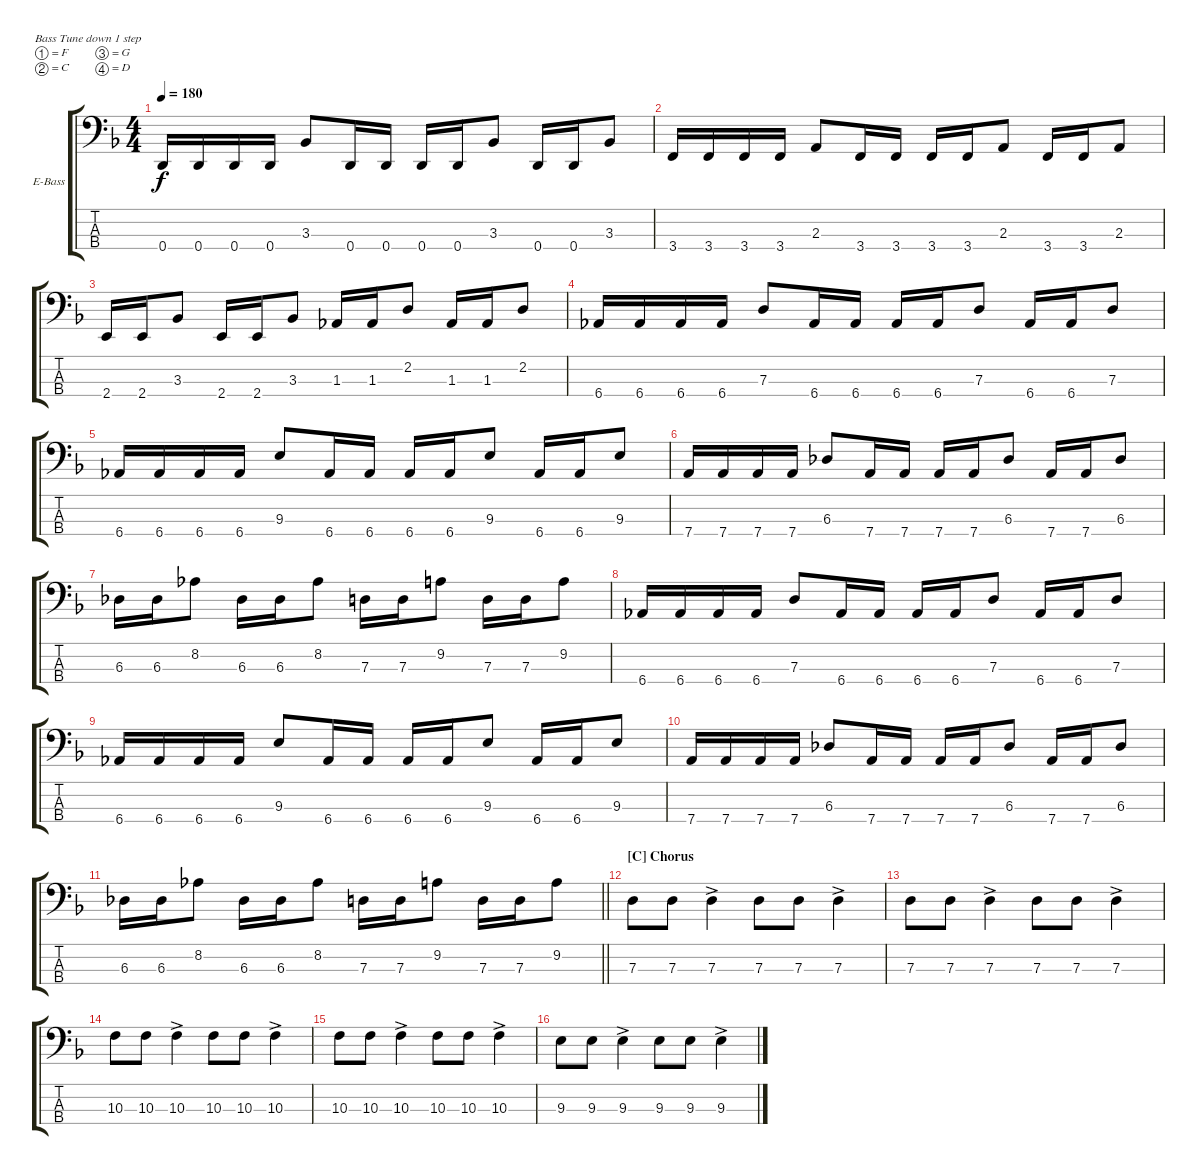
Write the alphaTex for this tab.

\bracketExtendMode groupsimilarinstruments
\firstSystemTrackNameOrientation horizontal
\otherSystemsTrackNameOrientation horizontal
\track ("Bass" "E-Bass") {instrument electricbasspick}
\staff {score tabs}
\tuning (F2 C2 G1 D1)
\ts (4 4)
\tempo 180
\clef f4
\ks dminor
0.4.16{dy f} 0.4.16 0.4.16 0.4.16 3.3.8 0.4.16 0.4.16 0.4.16 0.4.16 3.3.8 0.4.16 0.4.16 3.3.8 |
3.4.16 3.4.16 3.4.16 3.4.16 2.3.8 3.4.16 3.4.16 3.4.16 3.4.16 2.3.8 3.4.16 3.4.16 2.3.8 |
2.4.16 2.4.16 3.3.8 2.4.16 2.4.16 3.3.8 1.3.16 1.3.16 2.2.8 1.3.16 1.3.16 2.2.8 |
6.4.16 6.4.16 6.4.16 6.4.16 7.3.8 6.4.16 6.4.16 6.4.16 6.4.16 7.3.8 6.4.16 6.4.16 7.3.8 |
6.4.16 6.4.16 6.4.16 6.4.16 9.3.8 6.4.16 6.4.16 6.4.16 6.4.16 9.3.8 6.4.16 6.4.16 9.3.8 |
7.4.16 7.4.16 7.4.16 7.4.16 6.3.8 7.4.16 7.4.16 7.4.16 7.4.16 6.3.8 7.4.16 7.4.16 6.3.8 |
6.3.16 6.3.16 8.2.8 6.3.16 6.3.16 8.2.8 7.3.16 7.3.16 9.2.8 7.3.16 7.3.16 9.2.8 |
6.4.16 6.4.16 6.4.16 6.4.16 7.3.8 6.4.16 6.4.16 6.4.16 6.4.16 7.3.8 6.4.16 6.4.16 7.3.8 |
6.4.16 6.4.16 6.4.16 6.4.16 9.3.8 6.4.16 6.4.16 6.4.16 6.4.16 9.3.8 6.4.16 6.4.16 9.3.8 |
7.4.16 7.4.16 7.4.16 7.4.16 6.3.8 7.4.16 7.4.16 7.4.16 7.4.16 6.3.8 7.4.16 7.4.16 6.3.8 |
\barLineRight lightlight
6.3.16 6.3.16 8.2.8 6.3.16 6.3.16 8.2.8 7.3.16 7.3.16 9.2.8 7.3.16 7.3.16 9.2.8 |
\section ("C" "Chorus")
7.3.8 7.3.8 7.3{ac}.4 7.3.8 7.3.8 7.3{ac}.4 |
7.3.8 7.3.8 7.3{ac}.4 7.3.8 7.3.8 7.3{ac}.4 |
10.3.8 10.3.8 10.3{ac}.4 10.3.8 10.3.8 10.3{ac}.4 |
10.3.8 10.3.8 10.3{ac}.4 10.3.8 10.3.8 10.3{ac}.4 |
9.3.8 9.3.8 9.3{ac}.4 9.3.8 9.3.8 9.3{ac}.4
